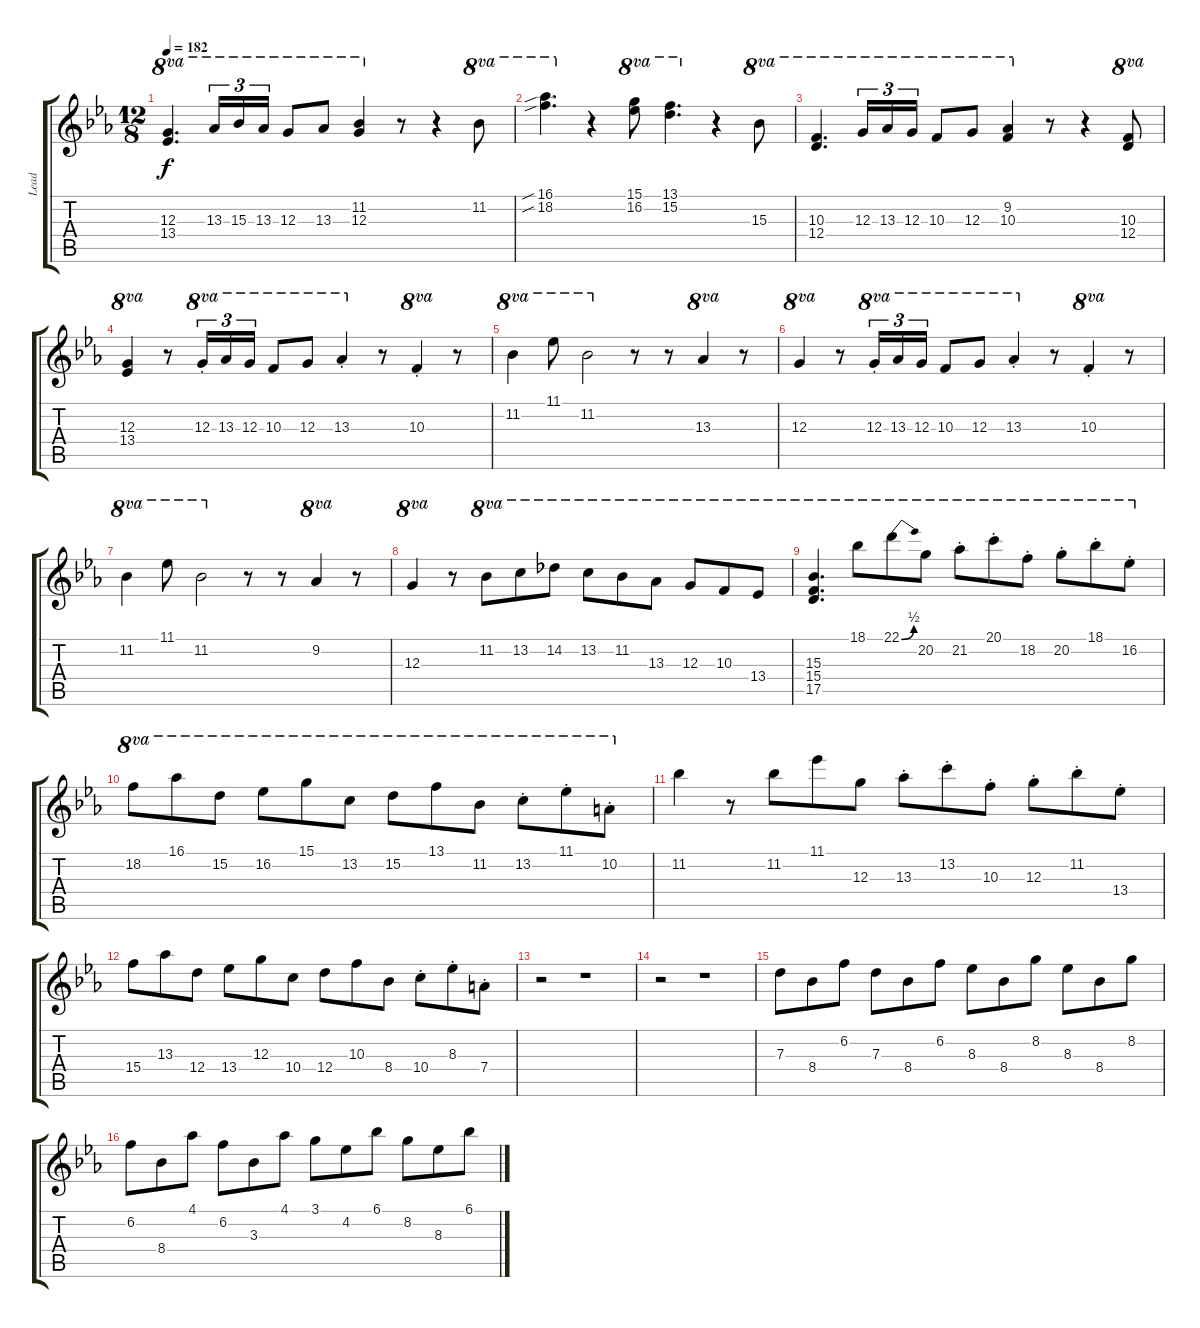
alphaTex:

\track ("Lead" "Lead") {instrument distortionguitar}
\staff {score tabs}
\tuning (E4 B3 G3 D3 A2 E2) {hide}
\ts (12 8)
\tempo 182
\clef g2
\ks eb
(12.3 13.4).4{d ot 8va dy f} 13.3.16{tu (3 2) ot 8va} 15.3.16{tu (3 2) ot 8va} 13.3.16{tu (3 2) ot 8va} 12.3.8{ot 8va} 13.3.8{ot 8va} (11.2 12.3).4{ot 8va} r.8 r.4 11.2.8{ot 8va} |
(16.1{sib} 18.2{sib}).4{d ot 8va} r.4 (15.1 16.2).8{ot 8va} (13.1 15.2).4{d ot 8va} r.4 15.3.8{ot 8va} |
(10.3 12.4).4{d ot 8va} 12.3.16{tu (3 2) ot 8va} 13.3.16{tu (3 2) ot 8va} 12.3.16{tu (3 2) ot 8va} 10.3.8{ot 8va} 12.3.8{ot 8va} (9.2 10.3).4{ot 8va} r.8 r.4 (10.3 12.4).8{ot 8va} |
(12.3 13.4).4{ot 8va} r.8 12.3{st}.16{tu (3 2) ot 8va} 13.3.16{tu (3 2) ot 8va} 12.3.16{tu (3 2) ot 8va} 10.3.8{ot 8va} 12.3.8{ot 8va} 13.3{st}.4{ot 8va} r.8 10.3{st}.4{ot 8va} r.8 |
11.2.4{ot 8va} 11.1.8{ot 8va} 11.2.2{ot 8va} r.8 r.8 13.3.4{ot 8va} r.8 |
12.3.4{ot 8va} r.8 12.3{st}.16{tu (3 2) ot 8va} 13.3.16{tu (3 2) ot 8va} 12.3.16{tu (3 2) ot 8va} 10.3.8{ot 8va} 12.3.8{ot 8va} 13.3{st}.4{ot 8va} r.8 10.3{st}.4{ot 8va} r.8 |
11.2.4{ot 8va} 11.1.8{ot 8va} 11.2.2{ot 8va} r.8 r.8 9.2.4{ot 8va} r.8 |
12.3.4{ot 8va} r.8 11.2.8{ot 8va} 13.2.8{ot 8va} 14.2.8{ot 8va} 13.2.8{ot 8va} 11.2.8{ot 8va} 13.3.8{ot 8va} 12.3.8{ot 8va} 10.3.8{ot 8va} 13.4.8{ot 8va} |
(15.3 15.4 17.5).4{d ot 8va} 18.1.8{ot 8va} 22.1{be (bend 0 0 60 2)}.8{ot 8va} 20.2.8{ot 8va} 21.2{st}.8{ot 8va} 20.1{st}.8{ot 8va} 18.2{st}.8{ot 8va} 20.2{st}.8{ot 8va} 18.1{st}.8{ot 8va} 16.2{st}.8{ot 8va} |
18.2.8{ot 8va} 16.1.8{ot 8va} 15.2.8{ot 8va} 16.2.8{ot 8va} 15.1.8{ot 8va} 13.2.8{ot 8va} 15.2.8{ot 8va} 13.1.8{ot 8va} 11.2.8{ot 8va} 13.2{st}.8{ot 8va} 11.1{st}.8{ot 8va} 10.2{st}.8{ot 8va} |
11.2.4 r.8 11.2.8 11.1.8 12.3.8 13.3{st}.8 13.2{st}.8 10.3{st}.8 12.3{st}.8 11.2{st}.8 13.4{st}.8 |
15.4.8 13.3.8 12.4.8 13.4.8 12.3.8 10.4.8 12.4.8 10.3.8 8.4.8 10.4{st}.8 8.3{st}.8 7.4{st}.8 |
r.2 r.1 |
r.2 r.1 |
7.3.8 8.4.8 6.2.8 7.3.8 8.4.8 6.2.8 8.3.8 8.4.8 8.2.8 8.3.8 8.4.8 8.2.8 |
6.2.8 8.4.8 4.1.8 6.2.8 3.3.8 4.1.8 3.1.8 4.2.8 6.1.8 8.2.8 8.3.8 6.1.8
